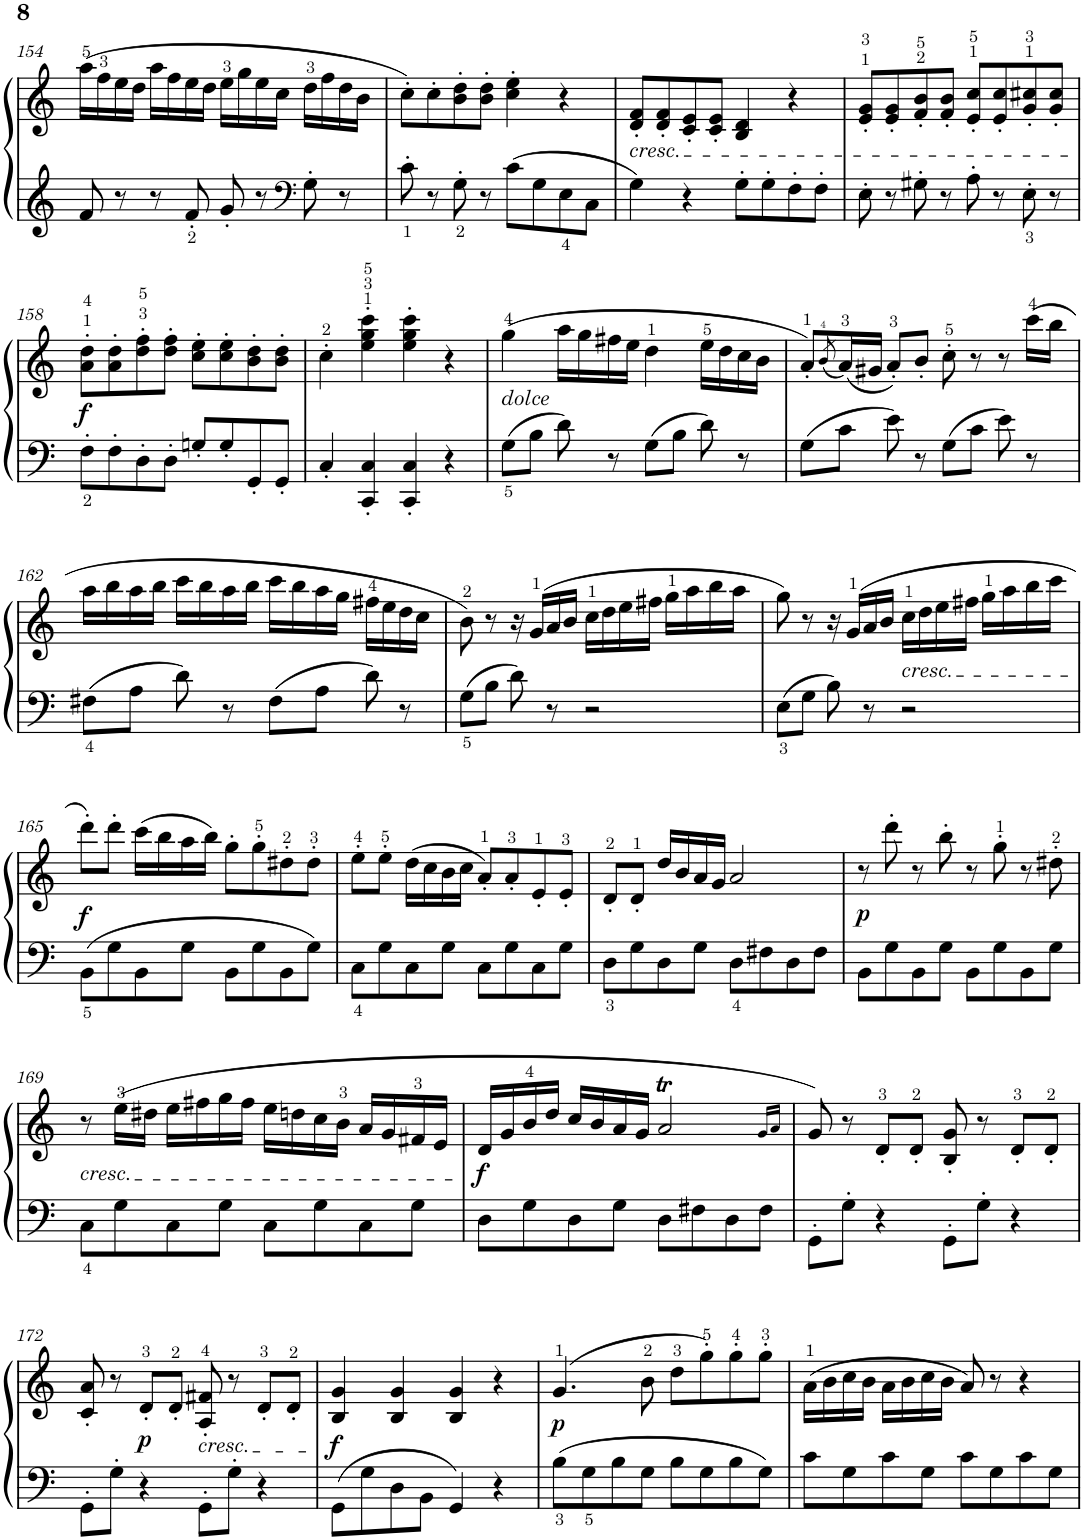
**kern	**kern	**dynam
*part1	*part1	*part1
*staff2	*staff1	*staff1/2
*I"Piano	*	*
*I'Pno.	*	*
!!LO:PB:g=z
*clefG2	*clefG2	*
*k[]	*k[]	*
*M4/4	*M4/4	*
=154	=154	=154
8f/	(16aa\LL	.
.	16ff\	.
8r	16ee\	.
.	16dd\JJ	.
8r	16aa\LL	.
.	16ff\	.
8f'/	16ee\	.
.	16dd\JJ	.
8g'/	16ee\LL	.
.	16gg\	.
8r	16ee\	.
.	16cc\JJ	.
*clefF4	*	*
8G'\	16dd\LL	.
.	16ff\	.
8r	16dd\	.
.	16b\JJ	.
=155	=155	=155
8c'\	8cc'\L)	.
8r	8cc'\	.
8G'\	8b\' 8dd\'	.
8r	8b\' 8dd\'J	.
8c\L	4cc\' 4ee\'	.
8G\	.	.
8E\	4r	.
8C\J	.	.
=156	=156	=156
!	!LO:TX:b:i:t=cresc.	!
4G\	8d/' 8f/'L	.
.	8d/' 8f/'	.
4r	8c/' 8e/'	.
.	8c/' 8e/'J	.
8G'\L	4B/ 4d/	.
8G'\	.	.
8F'\	4r	.
8F'\J	.	.
=157	=157	=157
8E'\	8e/' 8g/'L	.
8r	8e/' 8g/'	.
8G#X'\	8f/' 8b/'	.
8r	8f/' 8b/'J	.
8A'\	8e/' 8cc/'L	.
8r	8e/' 8cc/'	.
8E'\	8g/' 8cc#X/'	.
8r	8g/' 8cc#/'J	.
!!LO:LB:g=z
=158	=158	=158
!	!	!LO:DY:b
8F'\L	8a\' 8dd\'L	f
8F'\	8a\' 8dd\'	.
8D'\	8dd\' 8ff\'	.
8D'\J	8dd\' 8ff\'J	.
8Gn'/L	8cc\' 8ee\'L	.
8G'/	8cc\' 8ee\'	.
8GG'/	8b\' 8dd\'	.
8GG'/J	8b\' 8dd\'J	.
=159	=159	=159
4C'/	4cc'\	.
4CC/' 4C/'	4ee\' 4gg\' 4ccc\'	.
4CC/' 4C/'	4ee\' 4gg\' 4ccc\'	.
4r	4r	.
=160	=160	=160
!	!LO:TX:b:i:t=dolce	!
8G\L	(4gg\	.
8B\J	.	.
8d\	16aa\LL	.
.	16gg\	.
8r	16ff#X\	.
.	16ee\JJ	.
8G\L	4dd\	.
8B\J	.	.
8d\	16ee\LL	.
.	16dd\	.
8r	16cc\	.
.	16b\JJ	.
=161	=161	=161
8G\L	8a'/L)	.
.	(8qb/	.
8c\J	(16a/L)	.
.	16g#X/JJ	.
8e\	8a'/L)	.
8r	8b'/J	.
8G\L	8cc'\	.
8c\J	8r	.
8e\	8r	.
8r	(16ccc\LL	.
.	16bb\JJ	.
!!LO:LB:g=z
=162	=162	=162
8F#X\L	16aa\LL	.
.	16bb\	.
8A\J	16aa\	.
.	16bb\JJ	.
8d\	16ccc\LL	.
.	16bb\	.
8r	16aa\	.
.	16bb\JJ	.
8F#\L	16ccc\LL	.
.	16bb\	.
8A\J	16aa\	.
.	16gg\JJ	.
8d\	16ff#X\LL	.
.	16ee\	.
8r	16dd\	.
.	16cc\JJ	.
=163	=163	=163
8G\L	8b\)	.
8B\J	8r	.
8d\	16r	.
.	(16g/LL	.
8r	16a/	.
.	16b/JJ	.
2r	16cc\LL	.
.	16dd\	.
.	16ee\	.
.	16ff#X\JJ	.
.	16gg\LL	.
.	16aa\	.
.	16bb\	.
.	16aa\JJ	.
=164	=164	=164
8E\L	8gg\)	.
8G\J	8r	.
8B\	16r	.
.	(16g/LL	.
8r	16a/	.
.	16b/JJ	.
!	!LO:TX:b:i:t=cresc.	!
2r	16cc\LL	.
.	16dd\	.
.	16ee\	.
.	16ff#X\JJ	.
.	16gg\LL	.
.	16aa\	.
.	16bb\	.
.	16ccc\JJ	.
!!LO:LB:g=z
=165	=165	=165
!	!	!LO:DY:b
8BB\L	8ddd'\L)	f
8G\	8ddd'\J	.
8BB\	(16ccc\LL	.
.	16bb\	.
8G\J	16aa\	.
.	16bb\JJ)	.
8BB\L	8gg'\L	.
8G\	8gg'\	.
8BB\	8dd#X'\	.
8G\J	8dd#'\J	.
=166	=166	=166
8C\L	8ee'\L	.
8G\	8ee'\J	.
8C\	(16dd\LL	.
.	16cc\	.
8G\J	16b\	.
.	16cc\JJ	.
8C\L	8a'/L)	.
8G\	8a'/	.
8C\	8e'/	.
8G\J	8e'/J	.
=167	=167	=167
8D\L	8d'/L	.
8G\	8d'/J	.
8D\	16dd/LL	.
.	16b/	.
8G\J	16a/	.
.	16g/JJ	.
8D\L	2a/	.
8F#X\	.	.
8D\	.	.
8F#\J	.	.
=168	=168	=168
!	!	!LO:DY:b
8BB\L	8r	p
8G\	8ddd'\	.
8BB\	8r	.
8G\J	8bb'\	.
8BB\L	8r	.
8G\	8gg'\	.
8BB\	8r	.
8G\J	8dd#X'\	.
!!LO:LB:g=z
=169	=169	=169
!	!LO:TX:b:i:t=cresc.	!
8C\L	8r	.
8G\	(16ee\LL	.
.	16dd#X\JJ	.
8C\	16ee\LL	.
.	16ff#X\	.
8G\J	16gg\	.
.	16ff#\JJ	.
8C\L	16ee\LL	.
.	16ddn\	.
8G\	16cc\	.
.	16b\JJ	.
8C\	16a/LL	.
.	16g/	.
8G\J	16f#X/	.
.	16e/JJ	.
=170	=170	=170
!	!	!LO:DY:b
8D\L	16d/LL	f
.	16g/	.
8G\	16b/	.
.	16dd/JJ	.
8D\	16cc/LL	.
.	16b/	.
8G\J	16a/	.
.	16g/JJ	.
8D\L	2aT/	.
8F#X\	.	.
8D\	.	.
8F#\J	.	.
.	16qg/LL	.
.	16qa/JJ	.
=171	=171	=171
8GG'\L	8g/)	.
8G'\J	8r	.
4r	8d'/L	.
.	8d'/J	.
8GG'\L	8B/' 8g/'	.
8G'\J	8r	.
4r	8d'/L	.
.	8d'/J	.
!!LO:LB:g=z
=172	=172	=172
8GG'\L	8c/' 8a/'	.
8G'\J	8r	.
!	!	!LO:DY:b
4r	8d'/L	p
.	8d'/J	.
!	!LO:TX:b:i:t=cresc.	!
8GG'\L	8A/' 8f#X/'	.
8G'\J	8r	.
4r	8d'/L	.
.	8d'/J	.
=173	=173	=173
!	!	!LO:DY:b
8GG\L	4B/ 4g/	f
8G\	.	.
8D\	4B/ 4g/	.
8BB\J	.	.
4GG/	4B/ 4g/	.
4r	4r	.
=174	=174	=174
!	!	!LO:DY:b
8B\L	(4.g/	p
8G\	.	.
8B\	.	.
8G\J	8b\	.
8B\L	8dd\L	.
8G\	8gg'\)	.
8B\	8gg'\	.
8G\J	8gg'\J	.
=175	=175	=175
8c\L	(16a\LL	.
.	16b\	.
8G\	16cc\	.
.	16b\JJ	.
8c\	16a\LL	.
.	16b\	.
8G\J	16cc\	.
.	16b\JJ	.
8c\L	8a/)	.
8G\	8r	.
8c\	4r	.
8G\J	.	.
=	=	=
*-	*-	*-
